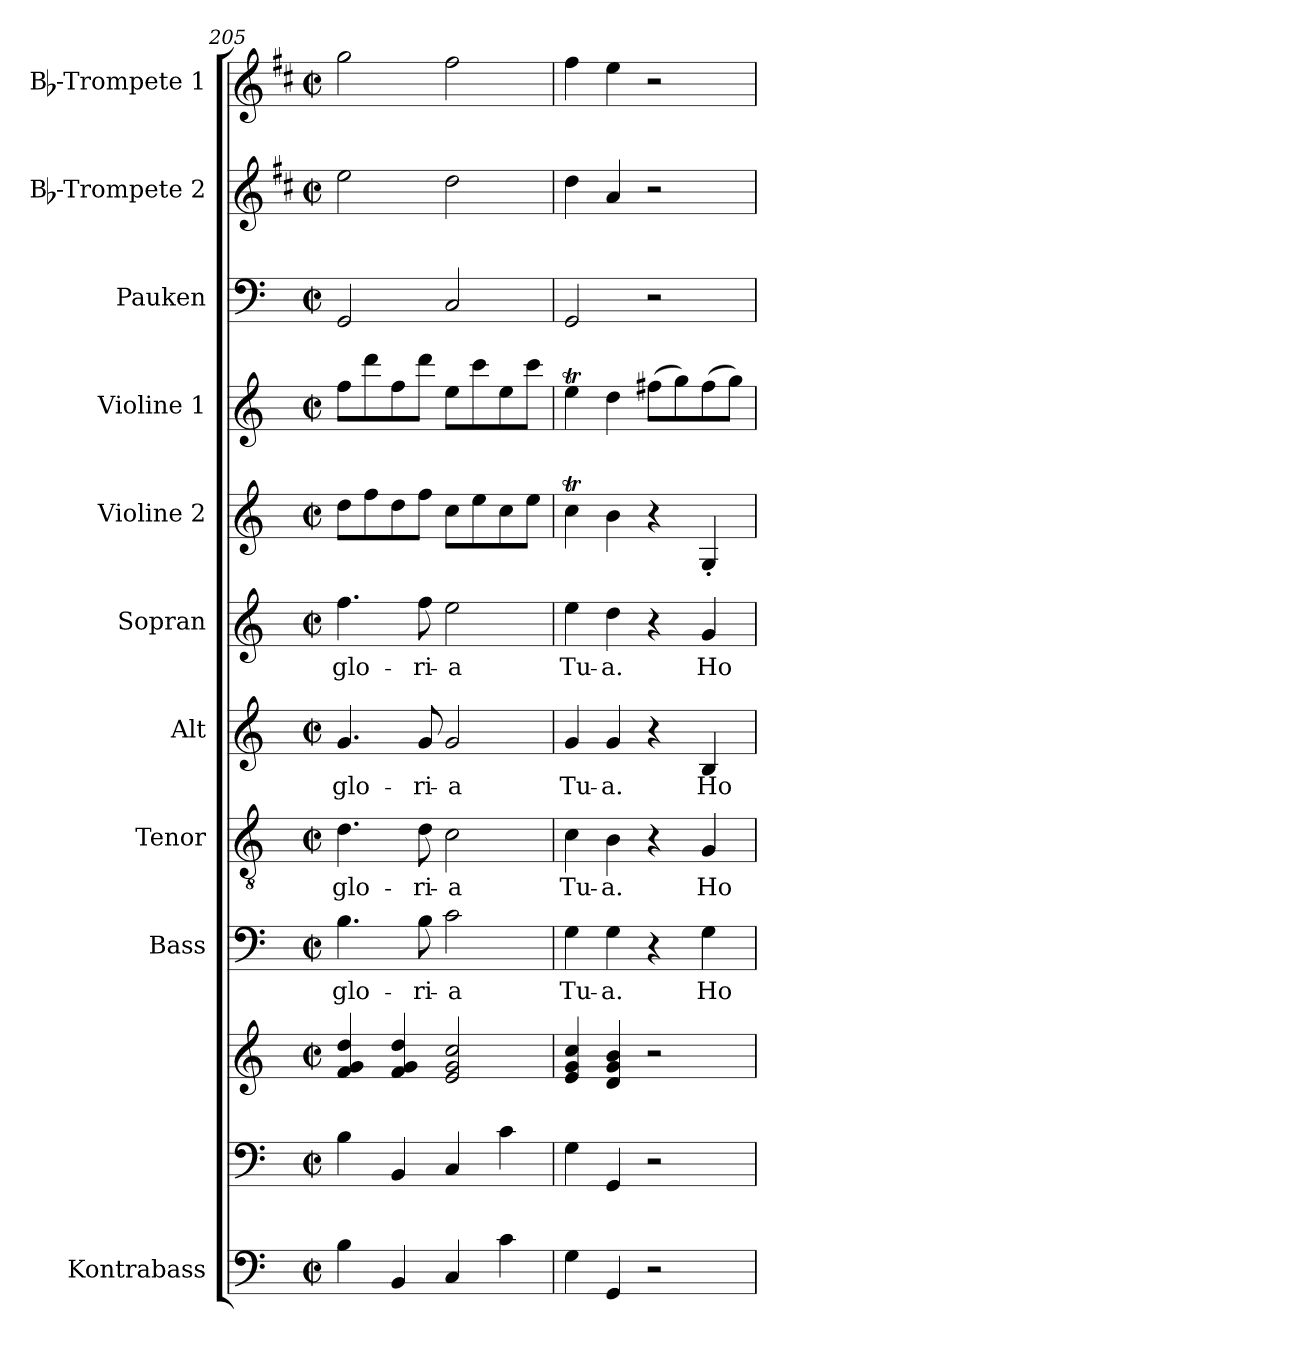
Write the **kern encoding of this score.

**kern	**kern	**kern	**kern	**text	**kern	**text	**kern	**text	**kern	**text	**kern	**kern	**kern	**kern	**kern
*part11	*part10	*part10	*part9	*part9	*part8	*part8	*part7	*part7	*part6	*part6	*part5	*part4	*part3	*part2	*part1
*staff12	*staff11	*staff10	*staff9	*staff9	*staff8	*staff8	*staff7	*staff7	*staff6	*staff6	*staff5	*staff4	*staff3	*staff2	*staff1
*I"Kontrabass	*	*	*I"Bass	*	*I"Tenor	*	*I"Alt	*	*I"Sopran	*	*I"Violine 2	*I"Violine 1	*I"Pauken	*I"Bb-Trompete 2	*I"Bb-Trompete 1
*I'Kb.	*	*	*I'B.	*	*I'T.	*	*I'A.	*	*I'S.	*	*I'Vl. 2	*I'Vl. 1	*I'Pk.	*I'Bb Trp. 2	*I'Bb Trp. 1
*clefF4	*clefF4	*clefG2	*clefF4	*	*clefGv2	*	*clefG2	*	*clefG2	*	*clefG2	*clefG2	*clefF4	*clefG2	*clefG2
*ITrd7c12	*	*	*	*	*	*	*	*	*	*	*	*	*	*ITrd1c2	*ITrd1c2
*k[]	*k[]	*k[]	*k[]	*	*k[]	*	*k[]	*	*k[]	*	*k[]	*k[]	*k[]	*k[]	*k[]
*C:	*C:	*C:	*C:	*	*C:	*	*C:	*	*C:	*	*C:	*C:	*C:	*C:	*C:
*M2/2	*M2/2	*M2/2	*M2/2	*	*M2/2	*	*M2/2	*	*M2/2	*	*M2/2	*M2/2	*M2/2	*M2/2	*M2/2
*met(c|)	*met(c|)	*met(c|)	*met(c|)	*	*met(c|)	*	*met(c|)	*	*met(c|)	*	*met(c|)	*met(c|)	*met(c|)	*met(c|)	*met(c|)
=205	=205	=205	=205	=205	=205	=205	=205	=205	=205	=205	=205	=205	=205	=205	=205
!	!	!	!	!LO:LY:b	!	!LO:LY:b	!	!LO:LY:b	!	!LO:LY:b	!	!	!	!	!
4BB\	4B\	4f/ 4g/ 4dd/	4.B\	glo-	4.d\	glo-	4.g/	glo-	4.ff\	glo-	8dd\L	8ff\L	2GG/	2dd\	2ff\
.	.	.	.	.	.	.	.	.	.	.	8ff\	8ddd\	.	.	.
4BBB/	4BB/	4f/ 4g/ 4dd/	.	.	.	.	.	.	.	.	8dd\	8ff\	.	.	.
!	!	!	!	!LO:LY:b	!	!LO:LY:b	!	!LO:LY:b	!	!LO:LY:b	!	!	!	!	!
.	.	.	8B\	-ri-	8d\	-ri-	8g/	-ri-	8ff\	-ri-	8ff\J	8ddd\J	.	.	.
!	!	!	!	!LO:LY:b	!	!LO:LY:b	!	!LO:LY:b	!	!LO:LY:b	!	!	!	!	!
4CC/	4C/	2e/ 2g/ 2cc/	2c\	-a	2c\	-a	2g/	-a	2ee\	-a	8cc\L	8ee\L	2C/	2cc\	2ee\
.	.	.	.	.	.	.	.	.	.	.	8ee\	8ccc\	.	.	.
4C\	4c\	.	.	.	.	.	.	.	.	.	8cc\	8ee\	.	.	.
.	.	.	.	.	.	.	.	.	.	.	8ee\J	8ccc\J	.	.	.
=206	=206	=206	=206	=206	=206	=206	=206	=206	=206	=206	=206	=206	=206	=206	=206
!	!	!	!	!LO:LY:b	!	!LO:LY:b	!	!LO:LY:b	!	!LO:LY:b	!	!	!	!	!
4GG\	4G\	4e/ 4g/ 4cc/	4G\	Tu-	4c\	Tu-	4g/	Tu-	4ee\	Tu-	4ccT\	4eet\	2GG/	4cc\	4ee\
!	!	!	!	!LO:LY:b	!	!LO:LY:b	!	!LO:LY:b	!	!LO:LY:b	!	!	!	!	!
4GGG/	4GG/	4d/ 4g/ 4b/	4G\	-a.	4B\	-a.	4g/	-a.	4dd\	-a.	4b\	4dd\	.	4g/	4dd\
2r	2r	2r	4r	.	4r	.	4r	.	4r	.	4r	(>8ff#X\L	2r	2r	2r
.	.	.	.	.	.	.	.	.	.	.	.	8gg\)	.	.	.
!	!	!	!	!LO:LY:b	!	!LO:LY:b	!	!LO:LY:b	!	!LO:LY:b	!	!	!	!	!
.	.	.	4G\	Ho-	4G/	Ho-	4B/	Ho-	4g/	Ho-	4G'</	(>8ff#\	.	.	.
.	.	.	.	.	.	.	.	.	.	.	.	8gg\J)	.	.	.
=	=	=	=	=	=	=	=	=	=	=	=	=	=	=	=
*-	*-	*-	*-	*-	*-	*-	*-	*-	*-	*-	*-	*-	*-	*-	*-
